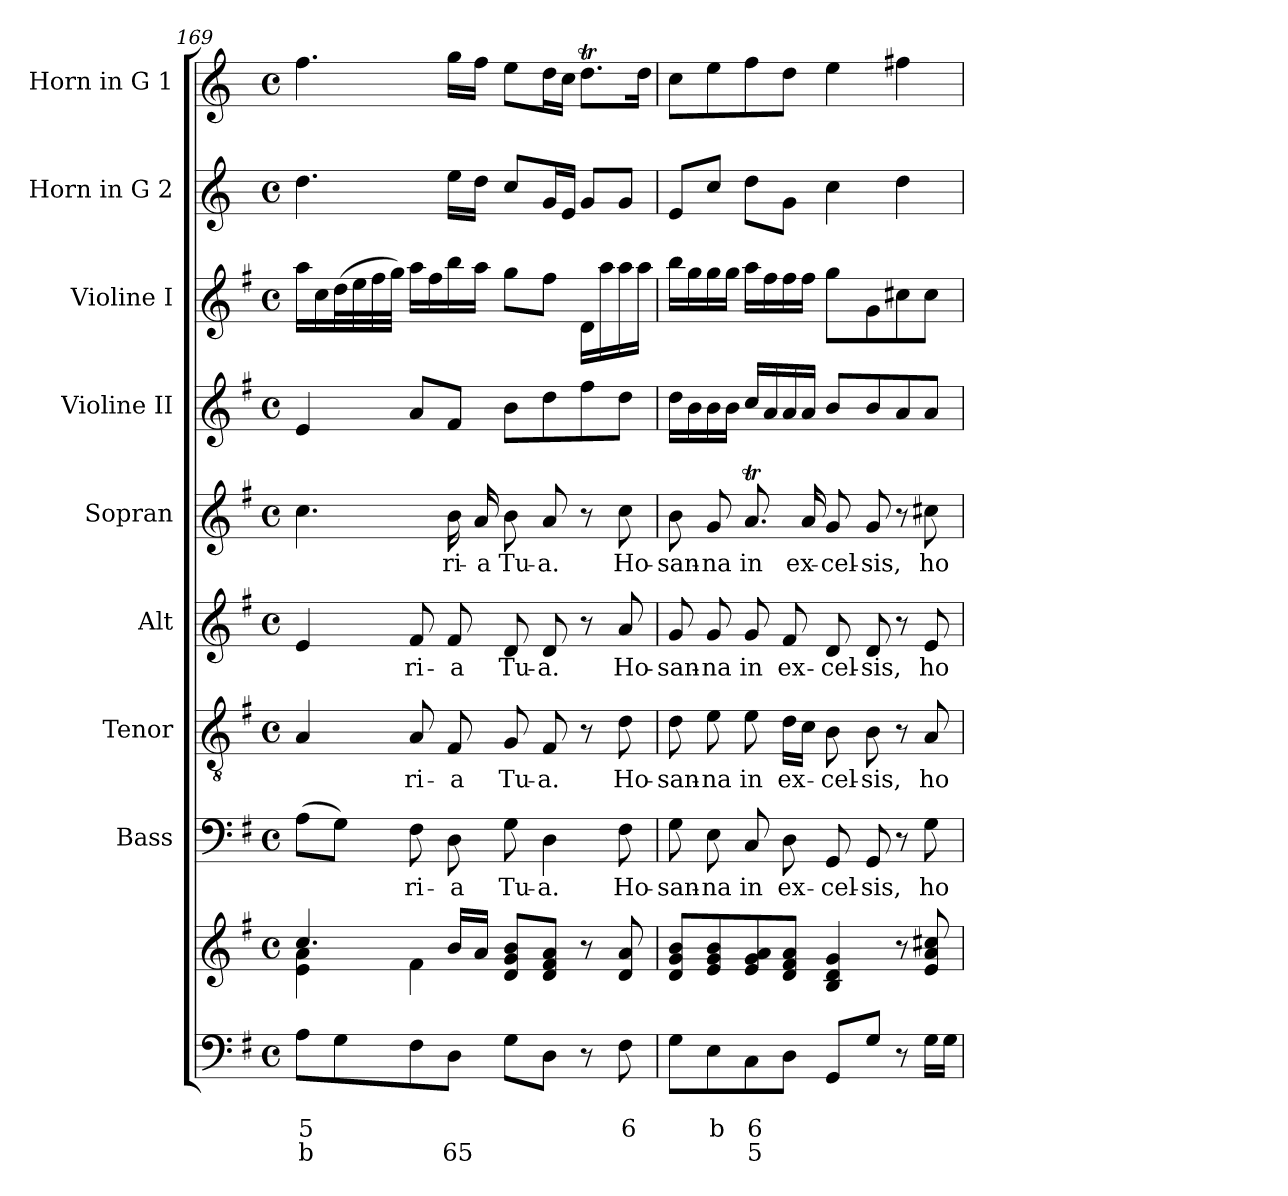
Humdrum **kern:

**kern	**text	**text	**text	**kern	**kern	**text	**kern	**text	**kern	**text	**kern	**text	**kern	**kern	**kern	**kern
*part9	*part9	*part9	*part9	*part9	*part8	*part8	*part7	*part7	*part6	*part6	*part5	*part5	*part4	*part3	*part2	*part1
*staff10	*staff10	*staff10	*staff10	*staff9	*staff8	*staff8	*staff7	*staff7	*staff6	*staff6	*staff5	*staff5	*staff4	*staff3	*staff2	*staff1
*	*	*	*	*	*I"Bass	*	*I"Tenor	*	*I"Alt	*	*I"Sopran	*	*I"Violine II	*I"Violine I	*I"Horn in G 2	*I"Horn in G 1
*	*	*	*	*	*I'B.	*	*I'T.	*	*I'A.	*	*I'S.	*	*I'Vl. II	*I'Vl. I	*	*
!!LO:PB:g=z
*clefF4	*	*	*	*clefG2	*clefF4	*	*clefGv2	*	*clefG2	*	*clefG2	*	*clefG2	*clefG2	*clefG2	*clefG2
*	*	*	*	*	*	*	*	*	*	*	*	*	*	*	*ITrd3c5	*ITrd3c5
*k[f#]	*	*	*	*k[f#]	*k[f#]	*	*k[f#]	*	*k[f#]	*	*k[f#]	*	*k[f#]	*k[f#]	*k[f#]	*k[f#]
*G:	*	*	*	*G:	*G:	*	*G:	*	*G:	*	*G:	*	*G:	*G:	*G:	*G:
*M4/4	*	*	*	*M4/4	*M4/4	*	*M4/4	*	*M4/4	*	*M4/4	*	*M4/4	*M4/4	*M4/4	*M4/4
*met(c)	*	*	*	*met(c)	*met(c)	*	*met(c)	*	*met(c)	*	*met(c)	*	*met(c)	*met(c)	*met(c)	*met(c)
=169	=169	=169	=169	=169	=169	=169	=169	=169	=169	=169	=169	=169	=169	=169	=169	=169
!	!	!LO:LY:b	!LO:LY:b	!	!	!	!	!	!	!	!	!	!	!	!	!
*	*	*	*	*^	*	*	*	*	*	*	*	*	*	*	*	*
8A\L	.	5	b	4.cc/	4e\ 4a\	(>8A\L	.	4A/	.	4e/	.	4.cc\	.	4e/	16aa\LL	4.a\	4.cc\
.	.	.	.	.	.	.	.	.	.	.	.	.	.	.	16cc\	.	.
!	!	!LO:LY:b	!LO:LY:b	!	!	!	!	!	!	!	!	!	!	!	!	!	!
8G\	.	_	_	.	.	8G\J)	.	.	.	.	.	.	.	.	(>32dd\L	.	.
.	.	.	.	.	.	.	.	.	.	.	.	.	.	.	32ee\	.	.
.	.	.	.	.	.	.	.	.	.	.	.	.	.	.	32ff#\	.	.
.	.	.	.	.	.	.	.	.	.	.	.	.	.	.	32gg\JJJ)	.	.
!	!	!	!	!	!	!	!LO:LY:b	!	!LO:LY:b	!	!LO:LY:b	!	!	!	!	!	!
8F#\	.	.	.	.	4f#\	8F#\	-ri-	8A/	-ri-	8f#/	-ri-	.	.	8a/L	16aa\LL	.	.
.	.	.	.	.	.	.	.	.	.	.	.	.	.	.	16ff#\	.	.
!	!	!	!LO:LY:b	!	!	!	!LO:LY:b	!	!LO:LY:b	!	!LO:LY:b	!	!LO:LY:b	!	!	!	!
8D\J	.	.	65	16b/LL	.	8D\	-a	8F#/	-a	8f#/	-a	16b\	-ri-	8f#/J	16bb\	16b\LL	16dd\LL
!	!	!	!	!	!	!	!	!	!	!	!	!	!LO:LY:b	!	!	!	!
.	.	.	.	16a/JJ	.	.	.	.	.	.	.	16a/	-a	.	16aa\JJ	16a\JJ	16cc\JJ
!	!	!	!	!	!	!	!LO:LY:b	!	!LO:LY:b	!	!LO:LY:b	!	!LO:LY:b	!	!	!	!
8G\L	.	.	.	8d/ 8g/ 8b/L	2ryy	8G\	Tu-	8G/	Tu-	8d/	Tu-	8b\	Tu-	8b\L	8gg\L	8g/L	8b\L
!	!	!	!	!	!	!	!LO:LY:b	!	!LO:LY:b	!	!LO:LY:b	!	!LO:LY:b	!	!	!	!
8D\J	.	.	.	8d/ 8f#/ 8a/J	.	4D\	-a.	8F#/	-a.	8d/	-a.	8a/	-a.	8dd\	8ff#\J	16d/L	16a\L
.	.	.	.	.	.	.	.	.	.	.	.	.	.	.	.	16B/JJ	16g\JJ
8r	.	.	.	8r	.	.	.	8r	.	8r	.	8r	.	8ff#\	16d\LL	8d/L	8.aT\L
.	.	.	.	.	.	.	.	.	.	.	.	.	.	.	16aa\	.	.
!	!	!LO:LY:b	!	!	!	!	!LO:LY:b	!	!LO:LY:b	!	!LO:LY:b	!	!LO:LY:b	!	!	!	!
8F#\	.	6	.	8d/ 8a/	.	8F#\	Ho-	8d\	Ho-	8a/	Ho-	8cc\	Ho-	8dd\J	16aa\	8d/J	.
.	.	.	.	.	.	.	.	.	.	.	.	.	.	.	16aa\JJ	.	16a\Jk
*	*	*	*	*v	*v	*	*	*	*	*	*	*	*	*	*	*	*
=170	=170	=170	=170	=170	=170	=170	=170	=170	=170	=170	=170	=170	=170	=170	=170	=170
!	!	!	!	!	!	!LO:LY:b	!	!LO:LY:b	!	!LO:LY:b	!	!LO:LY:b	!	!	!	!
8G\L	.	.	.	8d/ 8g/ 8b/L	8G\	-san-	8d\	-san-	8g/	-san-	8b\	-san-	16dd\LL	16bb\LL	8B/L	8g\L
.	.	.	.	.	.	.	.	.	.	.	.	.	16b\	16gg\	.	.
!	!	!LO:LY:b	!	!	!	!LO:LY:b	!	!LO:LY:b	!	!LO:LY:b	!	!LO:LY:b	!	!	!	!
8E\	.	b	.	8e/ 8g/ 8b/	8E\	-na	8e\	-na	8g/	-na	8g/	-na	16b\	16gg\	8g/J	8b\
.	.	.	.	.	.	.	.	.	.	.	.	.	16b\JJ	16gg\JJ	.	.
!	!	!LO:LY:b	!LO:LY:b	!	!	!LO:LY:b	!	!LO:LY:b	!	!LO:LY:b	!	!LO:LY:b	!	!	!	!
8C\	.	6	5	8e/ 8g/ 8a/	8C/	in	8e\	in	8g/	in	8.aT/	in	16cc/LL	16aa\LL	8a\L	8cc\
.	.	.	.	.	.	.	.	.	.	.	.	.	16a/	16ff#\	.	.
!	!	!	!	!	!	!LO:LY:b	!	!LO:LY:b	!	!LO:LY:b	!	!	!	!	!	!
8D\J	.	.	.	8d/ 8f#/ 8a/J	8D\	ex-	16d\LL	ex-	8f#/	ex-	.	.	16a/	16ff#\	8d\J	8a\J
!	!	!	!	!	!	!	!	!	!	!	!	!LO:LY:b	!	!	!	!
.	.	.	.	.	.	.	16c\JJ	.	.	.	16a/	ex-	16a/JJ	16ff#\JJ	.	.
!	!	!	!	!	!	!LO:LY:b	!	!LO:LY:b	!	!LO:LY:b	!	!LO:LY:b	!	!	!	!
8GG/L	.	.	.	4B/ 4d/ 4g/	8GG/	-cel-	8B\	-cel-	8d/	-cel-	8g/	-cel-	8b/L	8gg\L	4g\	4b\
!	!	!	!	!	!	!LO:LY:b	!	!LO:LY:b	!	!LO:LY:b	!	!LO:LY:b	!	!	!	!
8G/J	.	.	.	.	8GG/	-sis,	8B\	-sis,	8d/	-sis,	8g/	-sis,	8b/	8g\	.	.
8r	.	.	.	8r	8r	.	8r	.	8r	.	8r	.	8a/	8cc#X\	4a\	4cc#X\
!	!	!	!	!	!	!LO:LY:b	!	!LO:LY:b	!	!LO:LY:b	!	!LO:LY:b	!	!	!	!
16G\LL	.	.	.	8e/ 8a/ 8cc#X/	8G\	ho-	8A/	ho-	8e/	ho-	8cc#X\	ho-	8a/J	8cc#\J	.	.
16G\JJ	.	.	.	.	.	.	.	.	.	.	.	.	.	.	.	.
=	=	=	=	=	=	=	=	=	=	=	=	=	=	=	=	=
*-	*-	*-	*-	*-	*-	*-	*-	*-	*-	*-	*-	*-	*-	*-	*-	*-
